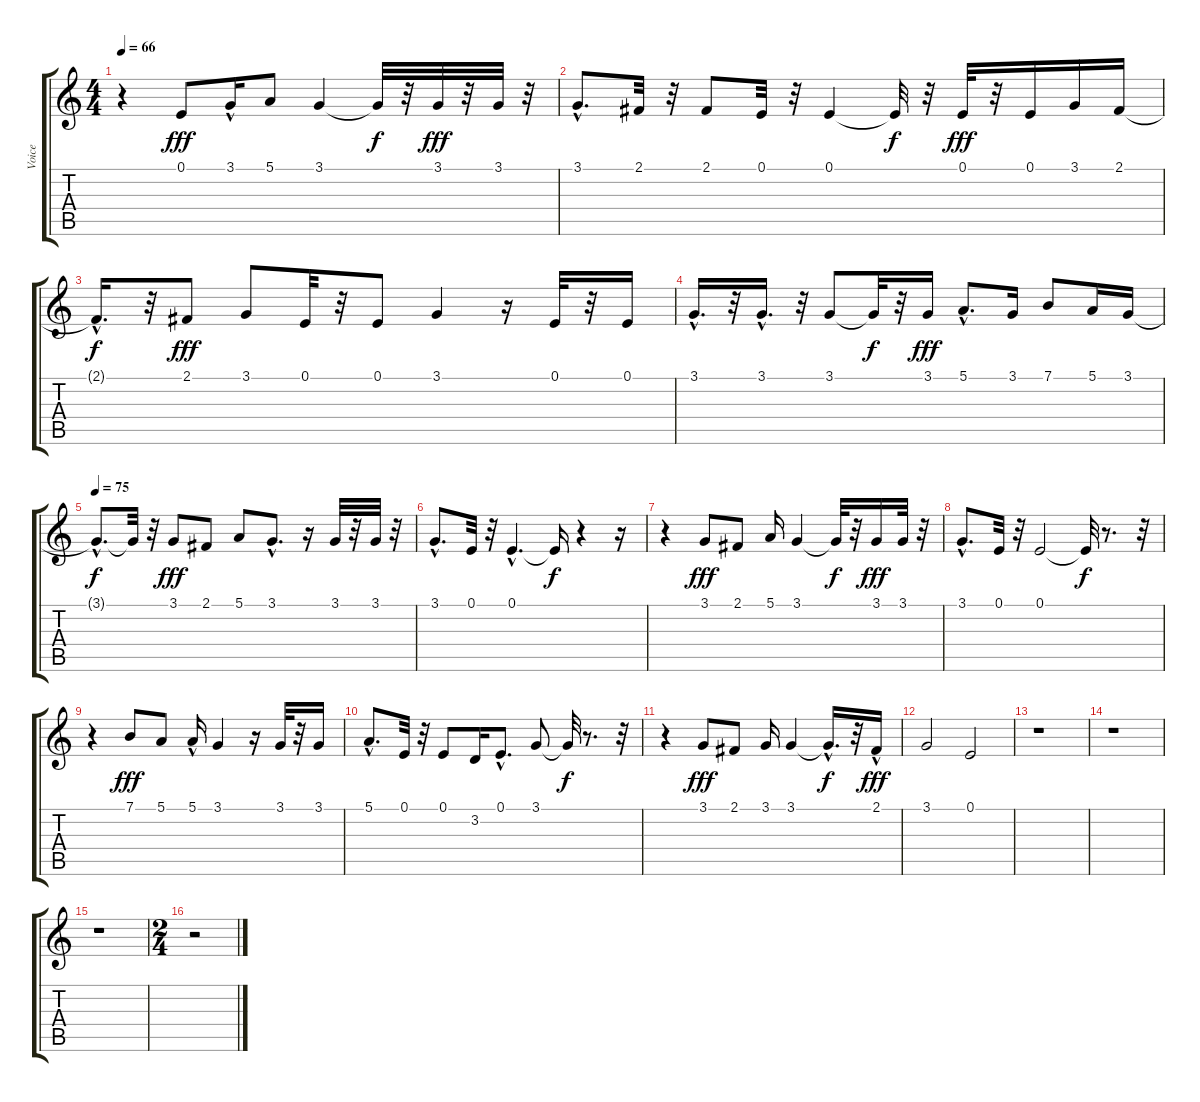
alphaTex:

\track ("Voice" "Voice") {instrument synthvoice}
\staff {score tabs}
\tuning (E4 B3 G3 D3 A2 E2) {hide}
\ts (4 4)
\tempo 66
\clef g2
\ks c
r.4{dy f} 0.1.8{dy fff} 3.1{hac}.16 5.1.8 3.1.4 3.1{t}.32{dy f} r.32 3.1.32{dy fff} r.32 3.1.32 r.32 |
3.1{hac}.8{d} 2.1.32 r.32 2.1.8 0.1.32 r.32 0.1.4 0.1{t}.32{dy f} r.32 0.1.32{dy fff} r.32 0.1.16 3.1.16 2.1.16 |
2.1{hac t}.16{d dy f} r.32 2.1.8{dy fff} 3.1.8 0.1.32 r.32 0.1.8 3.1.4 r.16 0.1.32 r.32 0.1.16 |
3.1{hac}.16{d} r.32 3.1{hac}.16{d} r.32 3.1.8 3.1{t}.32{dy f} r.32 3.1.16{dy fff} 5.1{hac}.8{d} 3.1.16 7.1.8 5.1.16 3.1.16 |
\tempo 75
3.1{hac t}.8{d dy f} 3.1{t}.32 r.32 3.1.8{dy fff} 2.1.8 5.1.8 3.1{hac}.8{d} r.16 3.1.32 r.32 3.1.32 r.32 |
3.1{hac}.8{d} 0.1.32 r.32 0.1{hac}.4{d} 0.1{t}.16{dy f} r.4 r.16 |
r.4 3.1.8{dy fff} 2.1.8 5.1.16 3.1.4 3.1{t}.32{dy f} r.32 3.1.16{dy fff} 3.1.32 r.32 |
3.1{hac}.8{d} 0.1.32 r.32 0.1.2 0.1{t}.32{dy f} r.8{d} r.32 |
r.4 7.1.8{dy fff} 5.1.8 5.1{hac}.16 3.1.4 r.16 3.1.32 r.32 3.1.16 |
5.1{hac}.8{d} 0.1.32 r.32 0.1.8 3.2.16 0.1{hac}.8{d} 3.1.8 3.1{t}.32{dy f} r.8{d} r.32 |
r.4 3.1.8{dy fff} 2.1.8 3.1.16 3.1.4 3.1{hac t}.16{d dy f} r.32 2.1{hac}.16{dy fff} |
3.1.2 0.1.2 |
r.1 |
r.1 |
r.1 |
\ts (2 4)
r.2
